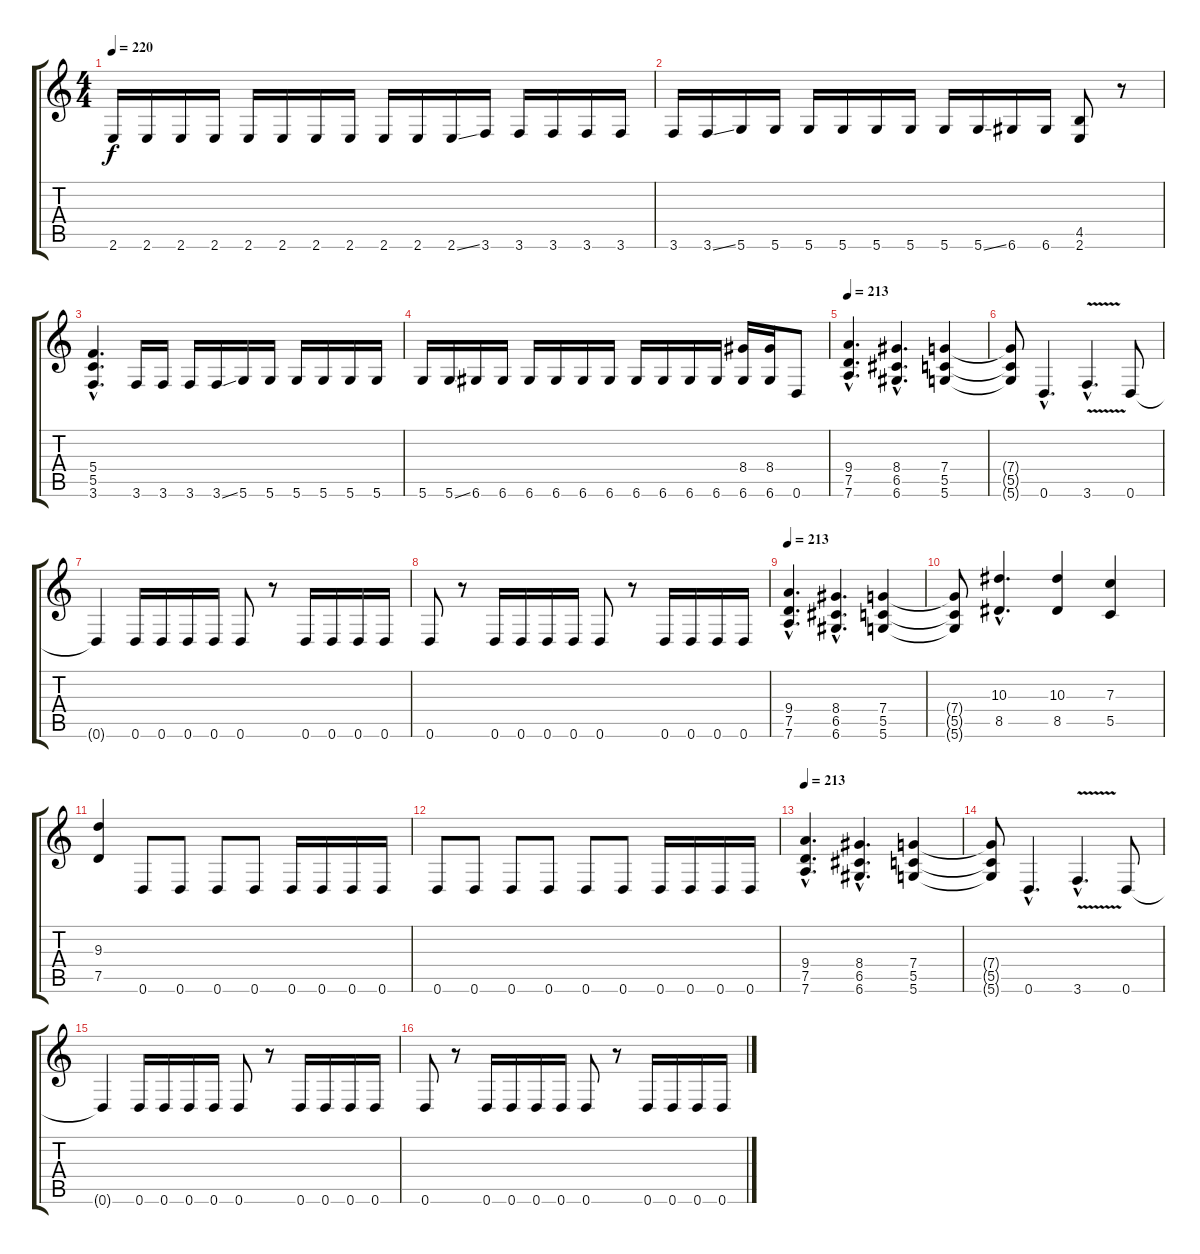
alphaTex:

\track "" {instrument distortionguitar}
\staff {score tabs}
\tuning (D4 A3 F3 C3 G2 D2) {hide}
\ts (4 4)
\tempo 220
\clef g2
\ks c
2.6.16{dy f} 2.6.16 2.6.16 2.6.16 2.6.16 2.6.16 2.6.16 2.6.16 2.6.16 2.6.16 2.6{ss}.16 3.6.16 3.6.16 3.6.16 3.6.16 3.6.16 |
3.6.16 3.6{ss}.16 5.6.16 5.6.16 5.6.16 5.6.16 5.6.16 5.6.16 5.6.16 5.6{ss}.16 6.6.16 6.6.16 (4.5 2.6).8 r.8 |
(5.4{hac} 5.5{hac} 3.6{hac}).4{d} 3.6.16 3.6.16 3.6.16 3.6{ss}.16 5.6.16 5.6.16 5.6.16 5.6.16 5.6.16 5.6.16 |
5.6.16 5.6{ss}.16 6.6.16 6.6.16 6.6.16 6.6.16 6.6.16 6.6.16 6.6.16 6.6.16 6.6.16 6.6.16 (8.4 6.6).16 (8.4 6.6).16 0.6.8 |
\tempo 213
(9.4{hac} 7.5{hac} 7.6{hac}).4{d} (8.4{hac} 6.5{hac} 6.6{hac}).4{d} (7.4 5.5 5.6).4 |
(7.4{t} 5.5{t} 5.6{t}).8 0.6{hac}.4{d} 3.6{v hac}.4{d} 0.6.8 |
0.6{t}.4 0.6.16 0.6.16 0.6.16 0.6.16 0.6.8 r.8 0.6.16 0.6.16 0.6.16 0.6.16 |
0.6.8 r.8 0.6.16 0.6.16 0.6.16 0.6.16 0.6.8 r.8 0.6.16 0.6.16 0.6.16 0.6.16 |
\tempo 213
(9.4{hac} 7.5{hac} 7.6{hac}).4{d} (8.4{hac} 6.5{hac} 6.6{hac}).4{d} (7.4 5.5 5.6).4 |
(7.4{t} 5.5{t} 5.6{t}).8 (10.3{hac} 8.5{hac}).4{d} (10.3 8.5).4 (7.3 5.5).4 |
(9.3 7.5).4 0.6.8 0.6.8 0.6.8 0.6.8 0.6.16 0.6.16 0.6.16 0.6.16 |
0.6.8 0.6.8 0.6.8 0.6.8 0.6.8 0.6.8 0.6.16 0.6.16 0.6.16 0.6.16 |
\tempo 213
(9.4{hac} 7.5{hac} 7.6{hac}).4{d} (8.4{hac} 6.5{hac} 6.6{hac}).4{d} (7.4 5.5 5.6).4 |
(7.4{t} 5.5{t} 5.6{t}).8 0.6{hac}.4{d} 3.6{v hac}.4{d} 0.6.8 |
0.6{t}.4 0.6.16 0.6.16 0.6.16 0.6.16 0.6.8 r.8 0.6.16 0.6.16 0.6.16 0.6.16 |
0.6.8 r.8 0.6.16 0.6.16 0.6.16 0.6.16 0.6.8 r.8 0.6.16 0.6.16 0.6.16 0.6.16
